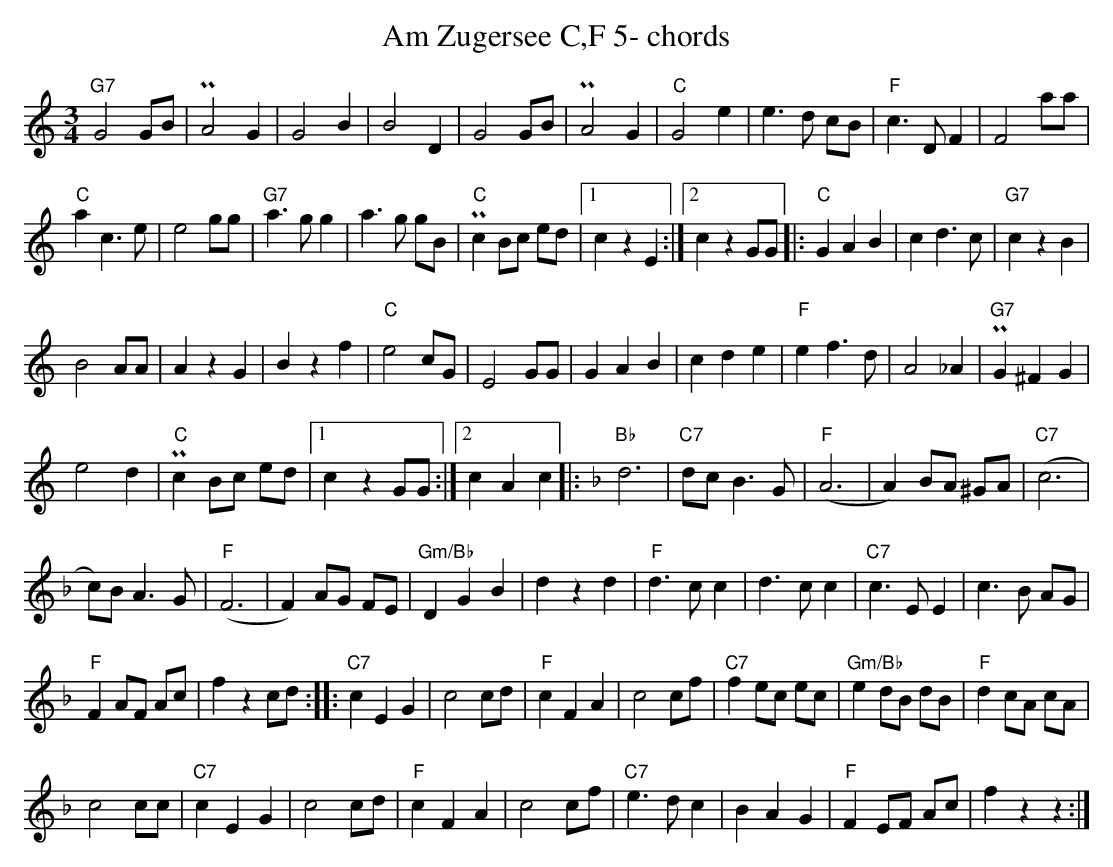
X:1
T:Am Zugersee C,F 5- chords
M:3/4
L:1/4
K:Cmaj%%MIDI gchordon
"G7"G2 G/2B/2 | PA2 G | G2 B | B2 D | G2 G/2B/2 | PA2 G | "C"G2 e | e>d c/2B/2 | "F"c>D F | F2 a/2a/2 |
"C"a c>e | e2 g/2g/2 | "G7"a>g g | a>g g/2B/2 | P"C"c B/2c/2 e/2d/2 |1 c z E :|2 c z G/2G/2 |: "C"GAB | c d>c | "G7"c z B |
B2 A/2A/2 | A z G | B z f | "C"e2 c/2G/2 | E2 G/2G/2 | GAB | cde | "F"e f>d | A2 _A | P"G7"G ^F G |
e2 d | P"C"c B/2c/2 e/2d/2 |1 c z G/2G/2 :|2 cAc |: [K:Fmaj] "Bb"d3 | "C7"d/2c/2 B>G | ("F"A3 | A) B/2A/2 ^G/2A/2 | ("C7"c3 |
c/2)B/2 A>G | ("F"F3 | F) A/2G/2 F/2E/2 | "Gm/Bb"DGB | d z d | "F"d>c c | d>c c | "C7"c>E E | c>B A/2G/2 |
"F"F A/2F/2 A/2c/2 | f z c/2d/2 :: "C7"cEG | c2 c/2d/2 | "F"cFA | c2 c/2f/2 | "C7"f e/2c/2 e/2c/2 | "Gm/Bb"e d/2B/2 d/2B/2 | "F"d c/2A/2 c/2A/2 |
c2 c/2c/2 | "C7"cEG | c2 c/2d/2 | "F"cFA | c2 c/2f/2 | "C7"e>d c | BAG | "F"F E/2F/2 A/2c/2 | f zz :|
